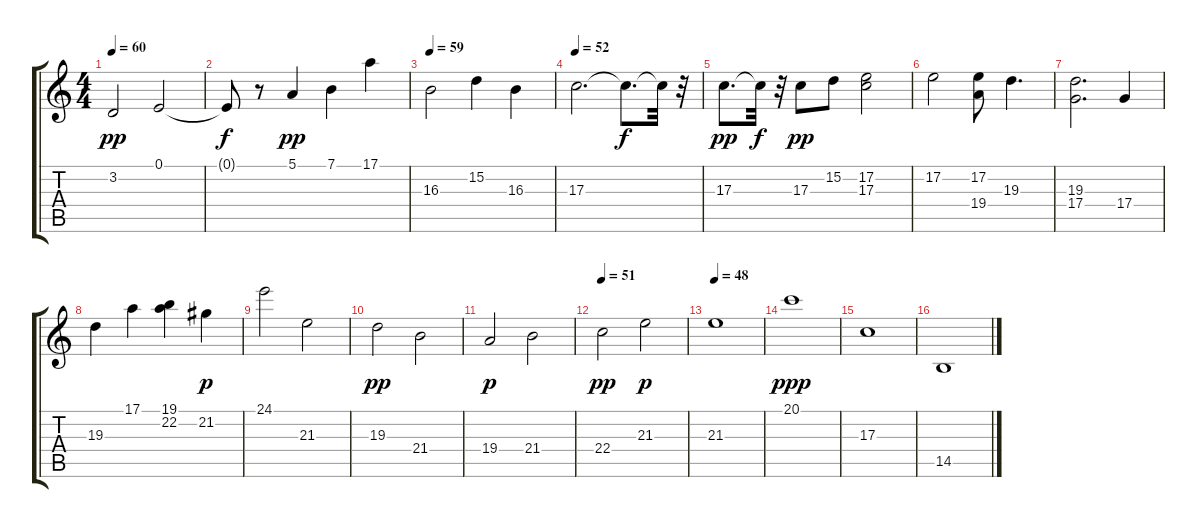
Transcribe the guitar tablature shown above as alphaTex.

\track "" {instrument stringensemble1}
\staff {score tabs}
\tuning (E4 B3 G3 D3 A2 E2) {hide}
\ts (4 4)
\tempo 60
\clef g2
\ks c
3.2.2{dy pp} 0.1.2 |
0.1{t}.8{dy f} r.8 5.1.4{dy pp} 7.1.4 17.1.4{instrument stringensemble1} |
\tempo 59
16.3.2 15.2.4 16.3.4 |
\tempo 52
17.3.2{d} 17.3{t}.8{d dy f} 17.3{t}.32 r.32 |
17.3.8{d dy pp} 17.3{t}.32{dy f} r.32 17.3.8{dy pp} 15.2.8 (17.2 17.3).2 |
17.2.2 (17.2 19.4).8 19.3.4{d} |
(19.3 17.4).2{d} 17.4.4 |
19.3.4 17.1.4 (19.1 22.2).4 21.2.4{dy p} |
24.1.2 21.3.2 |
19.3.2{dy pp} 21.4.2 |
19.4.2{dy p} 21.4.2 |
\tempo 51
22.4.2{dy pp} 21.3.2{dy p} |
\tempo 48
21.3.1 |
20.1.1{dy ppp} |
17.3.1 |
14.5.1
